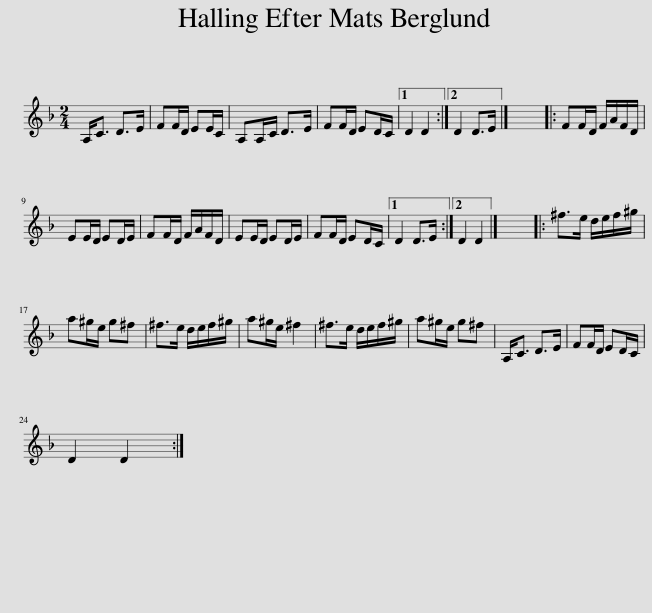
X:1
L:1/8
M:2/4
I:linebreak $
K:Dmin
V:1 treble
V:1
 A,<C D>E | FF/D/ EE/C/ | A,A,/C/ D>E | FF/D/ ED/C/ |1 D2 D2 :|2 %5
 D2 D>E |] x4 |: FF/D/ F/A/F/D/ |$ EE/D/ ED/E/ | FF/D/ F/A/F/D/ | %10
 EE/D/ ED/E/ | FF/D/ ED/C/ |1 D2 D>E :|2 D2 D2 |] x4 |: %15
 ^f>e d/e/f/^g/ |$ a^g/e/ g^f | ^f>e d/e/f/^g/ | a^g/e/ ^f2 | ^f>e d/e/f/^g/ | %20
 a^g/e/ g^f | A,<C D>E | FF/D/ ED/C/ |$ D2 D2 :| %24
